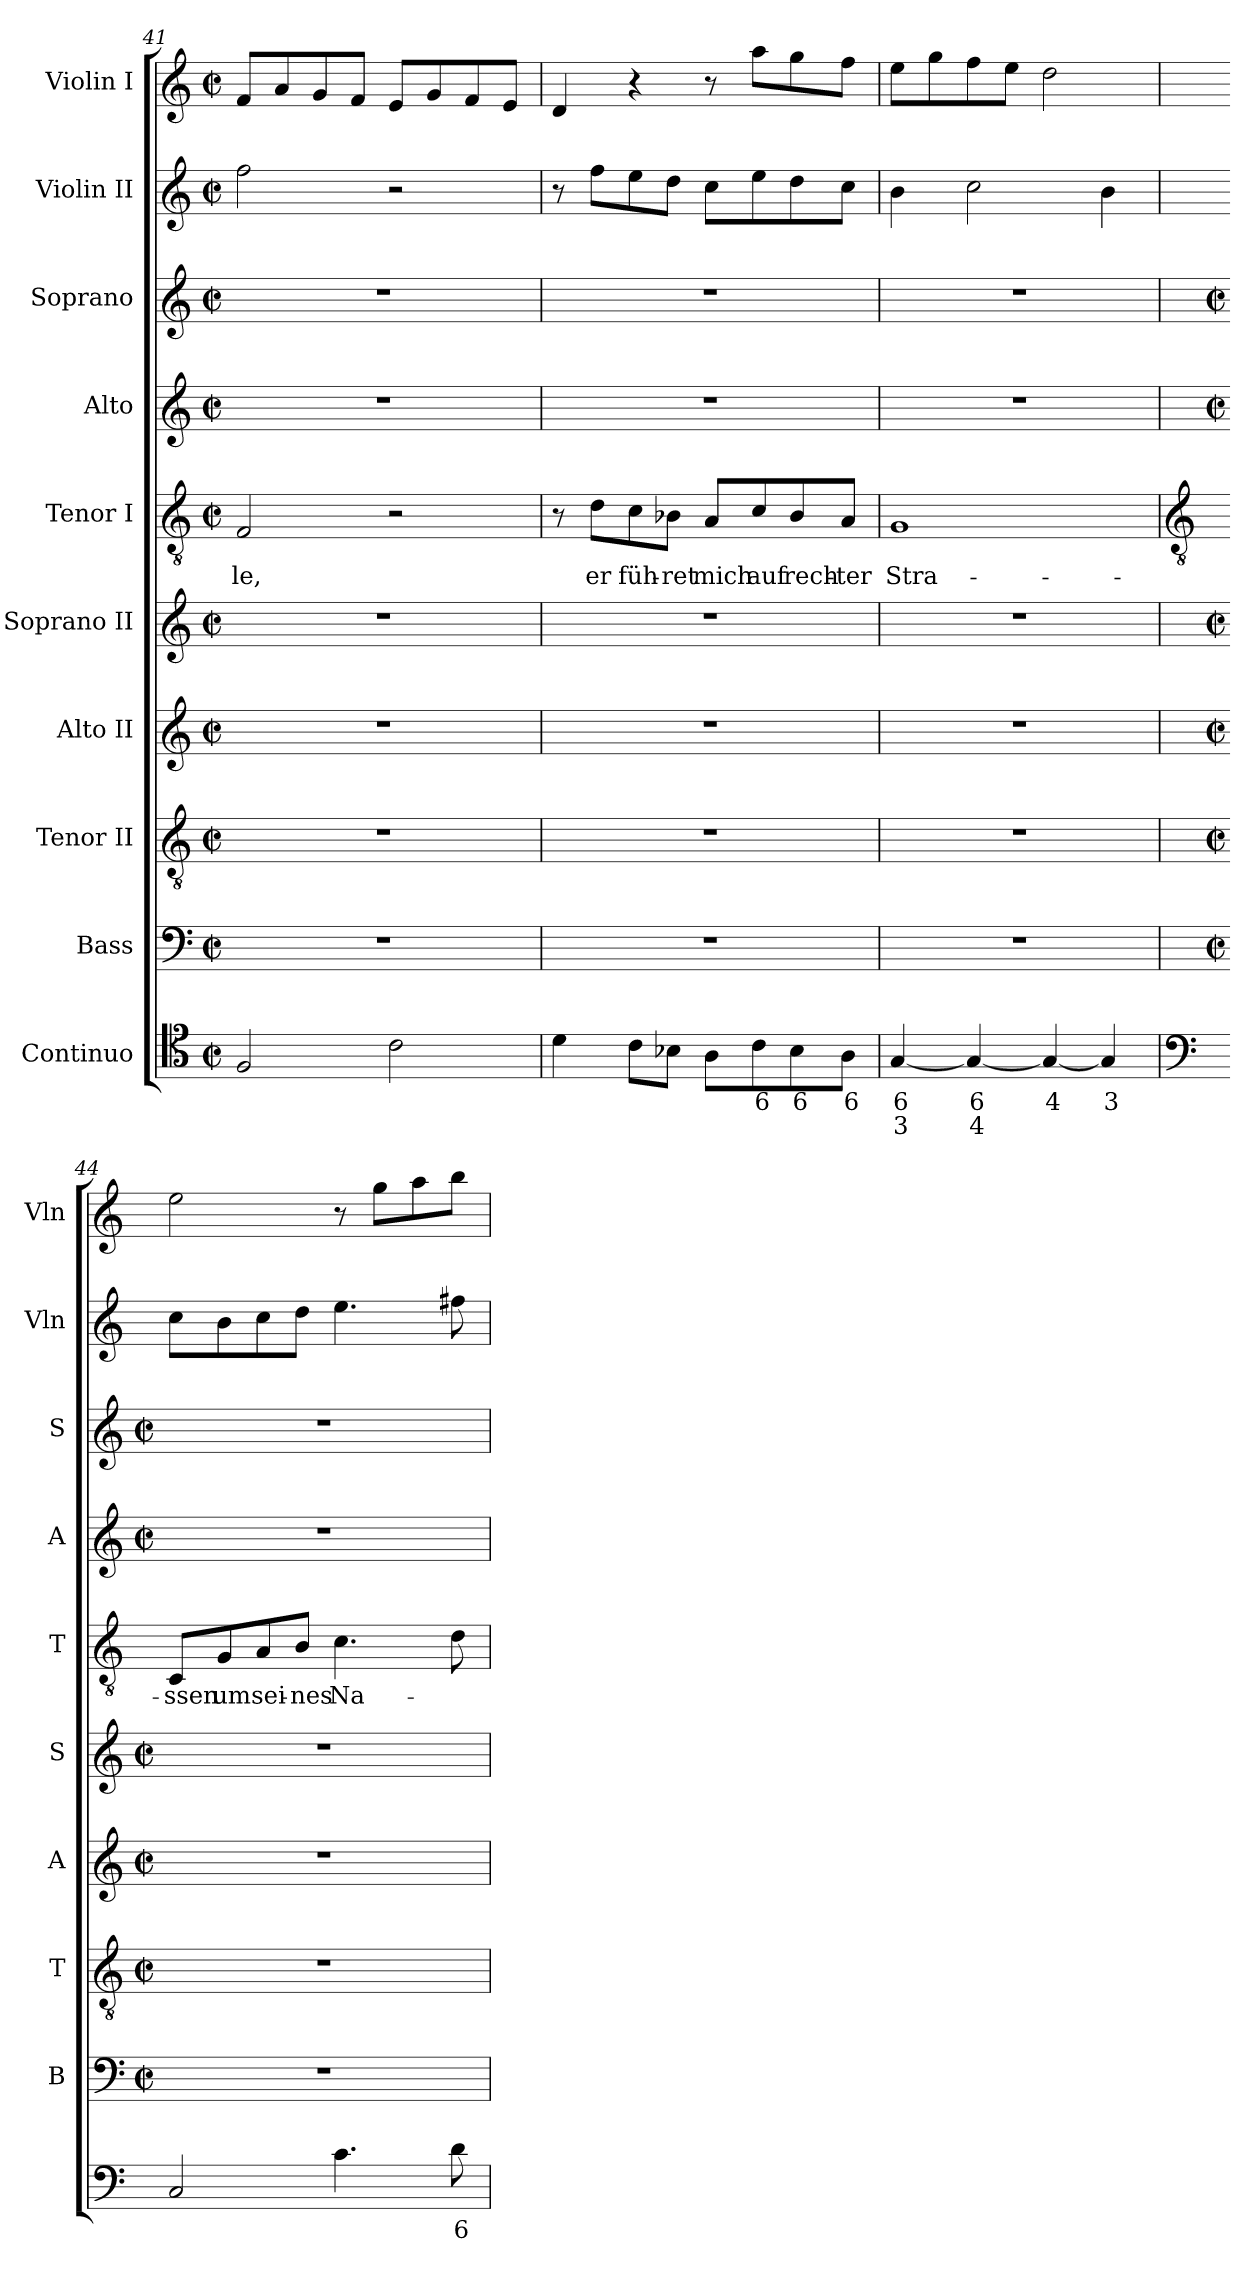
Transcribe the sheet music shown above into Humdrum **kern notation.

**kern	**text	**text	**kern	**kern	**kern	**kern	**kern	**text	**kern	**kern	**kern	**kern
*part10	*part10	*part10	*part9	*part8	*part7	*part6	*part5	*part5	*part4	*part3	*part2	*part1
*staff10	*staff10	*staff10	*staff9	*staff8	*staff7	*staff6	*staff5	*staff5	*staff4	*staff3	*staff2	*staff1
*I"Continuo	*	*	*I"Bass	*I"Tenor II	*I"Alto II	*I"Soprano II	*I"Tenor I	*	*I"Alto	*I"Soprano	*I"Violin II	*I"Violin I
*	*	*	*I'B	*I'T	*I'A	*I'S	*I'T	*	*I'A	*I'S	*I'Vln	*I'Vln
*clefC4	*	*	*clefF4	*clefGv2	*clefG2	*clefG2	*clefGv2	*	*clefG2	*clefG2	*clefG2	*clefG2
*k[]	*	*	*k[]	*k[]	*k[]	*k[]	*k[]	*	*k[]	*k[]	*k[]	*k[]
*C:	*	*	*C:	*C:	*C:	*C:	*C:	*	*C:	*C:	*C:	*C:
*M2/2	*	*	*M2/2	*M2/2	*M2/2	*M2/2	*M2/2	*	*M2/2	*M2/2	*M2/2	*M2/2
*met(c|)	*	*	*met(c|)	*met(c|)	*met(c|)	*met(c|)	*met(c|)	*	*met(c|)	*met(c|)	*met(c|)	*met(c|)
=41	=41	=41	=41	=41	=41	=41	=41	=41	=41	=41	=41	=41
!	!	!	!	!	!	!	!	!LO:LY:b	!	!	!	!
2F	.	.	1r	1r	1r	1r	2F	-le,	1r	1r	2ff	8fL
.	.	.	.	.	.	.	.	.	.	.	.	8a
.	.	.	.	.	.	.	.	.	.	.	.	8g
.	.	.	.	.	.	.	.	.	.	.	.	8fJ
2c	.	.	.	.	.	.	2r	.	.	.	2r	8eL
.	.	.	.	.	.	.	.	.	.	.	.	8g
.	.	.	.	.	.	.	.	.	.	.	.	8f
.	.	.	.	.	.	.	.	.	.	.	.	8eJ
=42	=42	=42	=42	=42	=42	=42	=42	=42	=42	=42	=42	=42
4d	.	.	1r	1r	1r	1r	8r	.	1r	1r	8r	4d
!	!	!	!	!	!	!	!	!LO:LY:b	!	!	!	!
.	.	.	.	.	.	.	8d\L	er	.	.	8ffL	.
!	!	!	!	!	!	!	!	!LO:LY:b	!	!	!	!
8cL	.	.	.	.	.	.	8c\	füh-	.	.	8ee	4r
!	!	!	!	!	!	!	!	!LO:LY:b	!	!	!	!
8B-XJ	.	.	.	.	.	.	8B-X\J	-ret	.	.	8ddJ	.
!	!	!	!	!	!	!	!	!LO:LY:b	!	!	!	!
8AL	.	.	.	.	.	.	8A/L	mich	.	.	8ccL	8r
!	!LO:LY:b	!	!	!	!	!	!	!LO:LY:b	!	!	!	!
8c	6	.	.	.	.	.	8c/	auf	.	.	8ee	8aaL
!	!LO:LY:b	!	!	!	!	!	!	!LO:LY:b	!	!	!	!
8B-	6	.	.	.	.	.	8B-/	rech-	.	.	8dd	8gg
!	!LO:LY:b	!	!	!	!	!	!	!LO:LY:b	!	!	!	!
8AJ	6	.	.	.	.	.	8A/J	-ter	.	.	8ccJ	8ffJ
=43	=43	=43	=43	=43	=43	=43	=43	=43	=43	=43	=43	=43
!	!LO:LY:b	!LO:LY:b	!	!	!	!	!	!LO:LY:b	!	!	!	!
[4G	6	3	1r	1r	1r	1r	1G	Stra-	1r	1r	4b	8eeL
.	.	.	.	.	.	.	.	.	.	.	.	8gg
!	!LO:LY:b	!LO:LY:b	!	!	!	!	!	!	!	!	!	!
4G_	6	4	.	.	.	.	.	.	.	.	2cc	8ff
.	.	.	.	.	.	.	.	.	.	.	.	8eeJ
!	!LO:LY:b	!	!	!	!	!	!	!	!	!	!	!
4G_	4	.	.	.	.	.	.	.	.	.	.	2dd
!	!LO:LY:b	!	!	!	!	!	!	!	!	!	!	!
4G]	3	.	.	.	.	.	.	.	.	.	4b	.
!!LO:LB:g=z
=44	=44	=44	=44	=44	=44	=44	=44	=44	=44	=44	=44	=44
*clefF4	*	*	*	*	*	*	*clefGv2	*	*	*	*	*
*	*	*	*	*	*	*	*	*	*k[]	*	*	*
*	*	*	*	*	*	*	*	*	*C:	*	*	*
*	*	*	*M2/2	*M2/2	*M2/2	*M2/2	*	*	*M2/2	*M2/2	*	*
*	*	*	*met(c|)	*met(c|)	*met(c|)	*met(c|)	*	*	*met(c|)	*met(c|)	*	*
!	!	!	!	!	!	!	!	!LO:LY:b	!	!	!	!
2C	.	.	1r	1r	1r	1r	8C/L	-ssen	1r	1r	8ccL	2ee
!	!	!	!	!	!	!	!	!LO:LY:b	!	!	!	!
.	.	.	.	.	.	.	8G/	um	.	.	8b	.
!	!	!	!	!	!	!	!	!LO:LY:b	!	!	!	!
.	.	.	.	.	.	.	8A/	sei-	.	.	8cc	.
!	!	!	!	!	!	!	!	!LO:LY:b	!	!	!	!
.	.	.	.	.	.	.	8B/J	-nes	.	.	8ddJ	.
!	!	!	!	!	!	!	!	!LO:LY:b	!	!	!	!
4.c	.	.	.	.	.	.	4.c	Na-	.	.	4.ee	8r
.	.	.	.	.	.	.	.	.	.	.	.	8ggL
.	.	.	.	.	.	.	.	.	.	.	.	8aa
!	!LO:LY:b	!	!	!	!	!	!	!	!	!	!	!
8d	6	.	.	.	.	.	8d	.	.	.	8ff#X	8bbJ
=	=	=	=	=	=	=	=	=	=	=	=	=
*-	*-	*-	*-	*-	*-	*-	*-	*-	*-	*-	*-	*-
